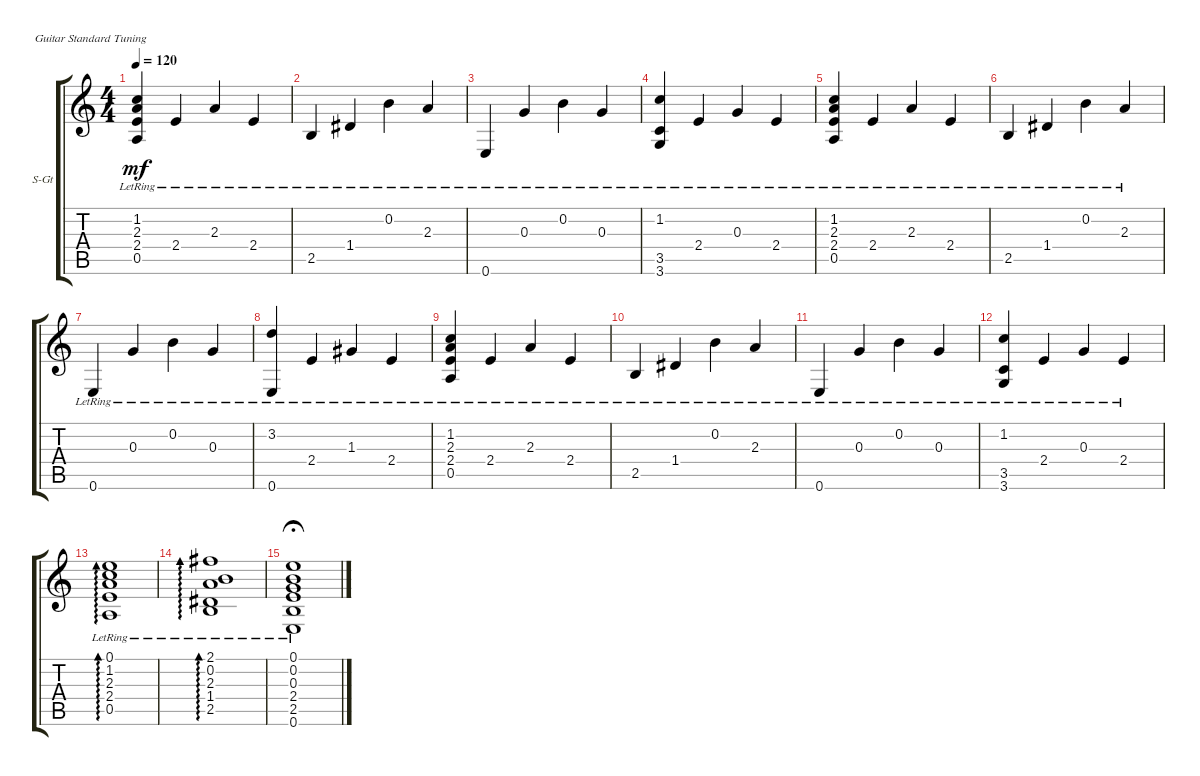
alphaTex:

\defaultSystemsLayout 4
\bracketExtendMode groupsimilarinstruments
\firstSystemTrackNameOrientation horizontal
\otherSystemsTrackNameOrientation horizontal
\track ("Steel Guitar" "S-Gt") {instrument acousticguitarsteel}
\staff {score tabs}
\tuning (E4 B3 G3 D3 A2 E2)
\ts (4 4)
\tempo 120
\clef g2
\ks c
(0.5{lr} 1.2{lr} 2.3{lr} 2.4{lr}).4{dy mf} 2.4{lr}.4 2.3{lr}.4 2.4{lr}.4 |
2.5{lr}.4 1.4{lr}.4 0.2{lr}.4 2.3{lr}.4 |
0.6{lr}.4 0.3{lr}.4 0.2{lr}.4 0.3{lr}.4 |
(3.6{lr} 1.2{lr} 3.5{lr}).4 2.4{lr}.4 0.3{lr}.4 2.4{lr}.4 |
(0.5{lr} 1.2{lr} 2.3{lr} 2.4{lr}).4 2.4{lr}.4 2.3{lr}.4 2.4{lr}.4 |
2.5{lr}.4 1.4{lr}.4 0.2{lr}.4 2.3{lr}.4 |
0.6{lr}.4 0.3{lr}.4 0.2{lr}.4 0.3{lr}.4 |
(0.6{lr} 3.2{lr}).4 2.4{lr}.4 1.3{lr}.4 2.4{lr}.4 |
(0.5{lr} 1.2{lr} 2.3{lr} 2.4{lr}).4 2.4{lr}.4 2.3{lr}.4 2.4{lr}.4 |
2.5{lr}.4 1.4{lr}.4 0.2{lr}.4 2.3{lr}.4 |
0.6{lr}.4 0.3{lr}.4 0.2{lr}.4 0.3{lr}.4 |
(3.6{lr} 1.2{lr} 3.5{lr}).4 2.4{lr}.4 0.3{lr}.4 2.4{lr}.4 |
(0.5{lr} 2.4{lr} 2.3{lr} 1.2{lr} 0.1{lr}).1{ad 0} |
(2.5{lr} 1.4{lr} 2.3{lr} 0.2{lr} 2.1{lr}).1{ad 0} |
(0.6{lr} 2.5{lr} 2.4{lr} 0.3{lr} 0.2{lr} 0.1{lr}).1{fermata (medium 0.5)}
